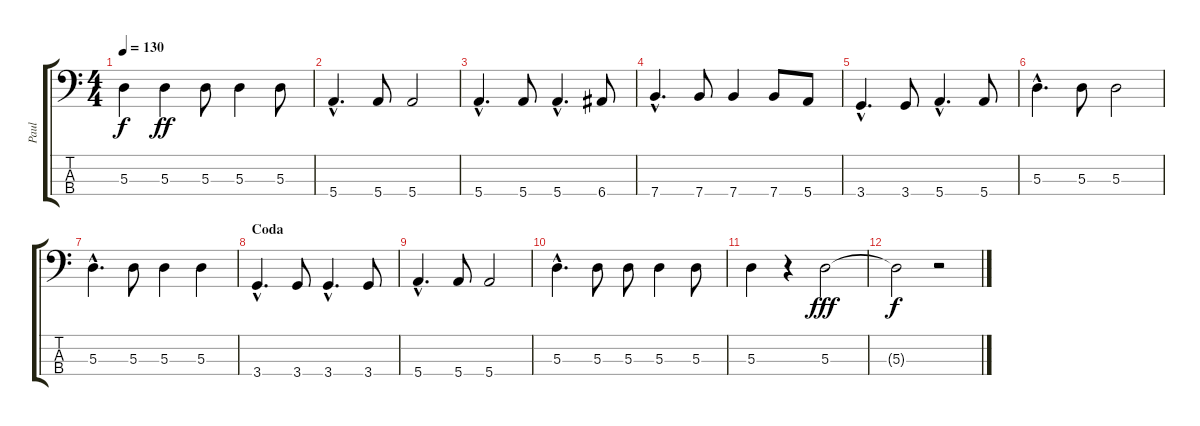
\track ("Paul" "Paul") {instrument electricbasspick}
\staff {score tabs}
\tuning (G2 D2 A1 E1) {hide}
\ts (4 4)
\tempo 130
\clef f4
\ks c
5.3{t}.4{dy f} 5.3.4{dy ff} 5.3.8 5.3.4 5.3.8 |
5.4{hac}.4{d} 5.4.8 5.4.2 |
5.4{hac}.4{d} 5.4.8 5.4{hac}.4{d} 6.4.8 |
7.4{hac}.4{d} 7.4.8 7.4.4 7.4.8 5.4.8 |
3.4{hac}.4{d} 3.4.8 5.4{hac}.4{d} 5.4.8 |
5.3{hac}.4{d} 5.3.8 5.3.2 |
5.3{hac}.4{d} 5.3.8 5.3.4 5.3.4 |
\section ("" "Coda")
3.4{hac}.4{d} 3.4.8 3.4{hac}.4{d} 3.4.8 |
5.4{hac}.4{d} 5.4.8 5.4.2 |
5.3{hac}.4{d} 5.3.8 5.3.8 5.3.4 5.3.8 |
5.3.4 r.4 5.3.2{dy fff} |
5.3{t}.2{dy f} r.2
